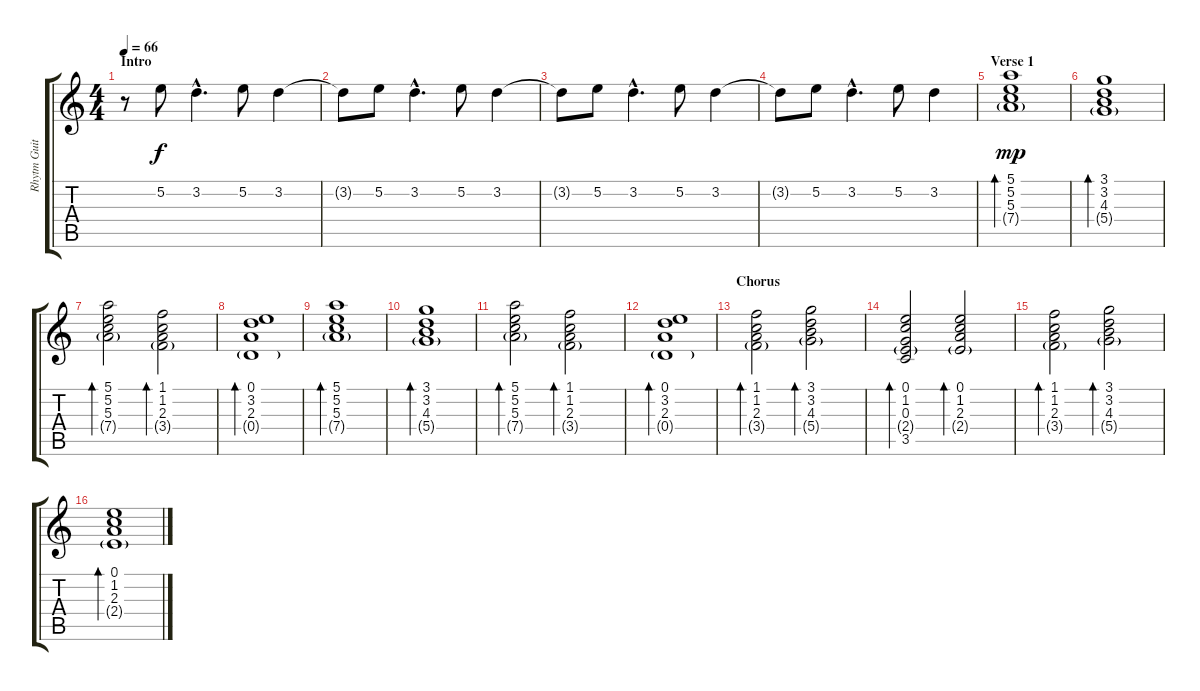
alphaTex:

\track ("Rhytm Guitar" "Rhytm Guit") {instrument electricguitarjazz}
\staff {score tabs}
\tuning (E4 B3 G3 D3 A2 E2) {hide}
\ts (4 4)
\section ("" "Intro")
\tempo 66
\clef g2
\ks c
r.8{dy f instrument electricguitarjazz} 5.2.8 3.2{hac}.4{d} 5.2.8 3.2.4 |
3.2{t}.8 5.2.8 3.2{hac}.4{d} 5.2.8 3.2.4 |
3.2{t}.8 5.2.8 3.2{hac}.4{d} 5.2.8 3.2.4 |
3.2{t}.8 5.2.8 3.2{hac}.4{d} 5.2.8 3.2.4 |
\section ("" "Verse 1")
(5.1 5.2 5.3 7.4{g}).1{bd 240 dy mp} |
(3.1 3.2 4.3 5.4{g}).1{bd 240} |
(5.1 5.2 5.3 7.4{g}).2{bd 240} (1.1 1.2 2.3 3.4{g}).2{bd 240} |
(0.1 3.2 2.3 0.4{g}).1{bd 240} |
(5.1 5.2 5.3 7.4{g}).1{bd 240} |
(3.1 3.2 4.3 5.4{g}).1{bd 240} |
(5.1 5.2 5.3 7.4{g}).2{bd 240} (1.1 1.2 2.3 3.4{g}).2{bd 240} |
(0.1 3.2 2.3 0.4{g}).1{bd 240} |
\section ("" "Chorus")
(1.1 1.2 2.3 3.4{g}).2{bd 240} (3.1 3.2 4.3 5.4{g}).2{bd 240} |
(0.1 1.2 0.3 2.4{g} 3.5).2{bd 240} (0.1 1.2 2.3 2.4{g}).2{bd 240} |
(1.1 1.2 2.3 3.4{g}).2{bd 240} (3.1 3.2 4.3 5.4{g}).2{bd 240} |
(0.1 1.2 2.3 2.4{g}).1{bd 240}
